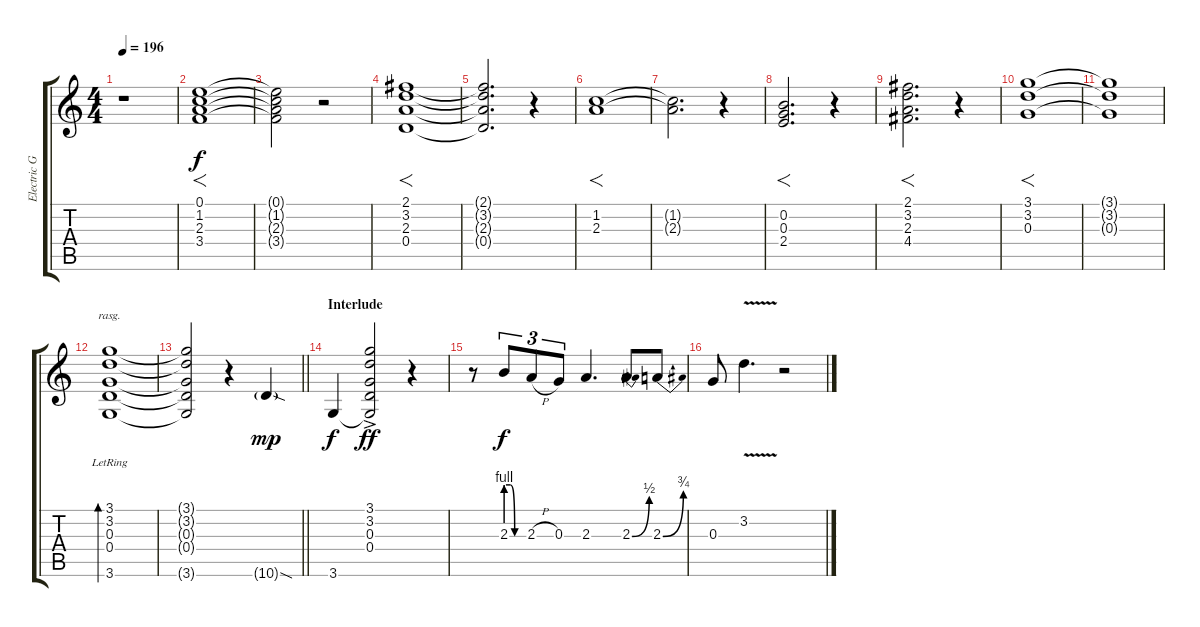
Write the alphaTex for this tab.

\track ("Electric Guitar" "Electric G") {instrument electricguitarclean}
\staff {score tabs}
\tuning (E4 B3 G3 D3 A2 E2) {hide}
\ts (4 4)
\tempo 196
\clef g2
\ks c
r.1{dy f} |
(0.1 1.2 2.3 3.4).1{f} |
(0.1{t} 1.2{t} 2.3{t} 3.4{t}).2 r.2 |
(2.1 3.2 2.3 0.4).1{f} |
(2.1{t} 3.2{t} 2.3{t} 0.4{t}).2{d} r.4 |
(1.2 2.3).1{f} |
(1.2{t} 2.3{t}).2{d} r.4 |
(0.2 0.3 2.4).2{f d} r.4 |
(2.1 3.2 2.3 4.4).2{f d} r.4 |
(3.1 3.2 0.3).1{f} |
(3.1{t} 3.2{t} 0.3{t}).1 |
(3.1 3.2 0.3 0.4 3.6{lr}).1{bd 480 rasg ii} |
\barLineRight lightlight
(3.1{t} 3.2{t} 0.3{t} 0.4{t} 3.6{t}).2 r.4 10.6{sod g}.4{dy mp} |
\section ("" "Interlude")
3.6.4{dy f} (3.1{ac} 3.2{ac} 0.3{ac} 0.4{ac} 3.6{t}).2{dy ff} r.4 |
r.8 2.3{be (custom 0 4 15 4 30 0 60 0)}.8{tu (3 2) dy f} 2.3{h}.8{tu (3 2)} 0.3.8{tu (3 2)} 2.3.4{d} 2.3{be (bend 0 0 60 2)}.8 2.3{be (bend 0 0 60 3)}.8 |
0.3.8 3.2{v}.4{d} r.2
